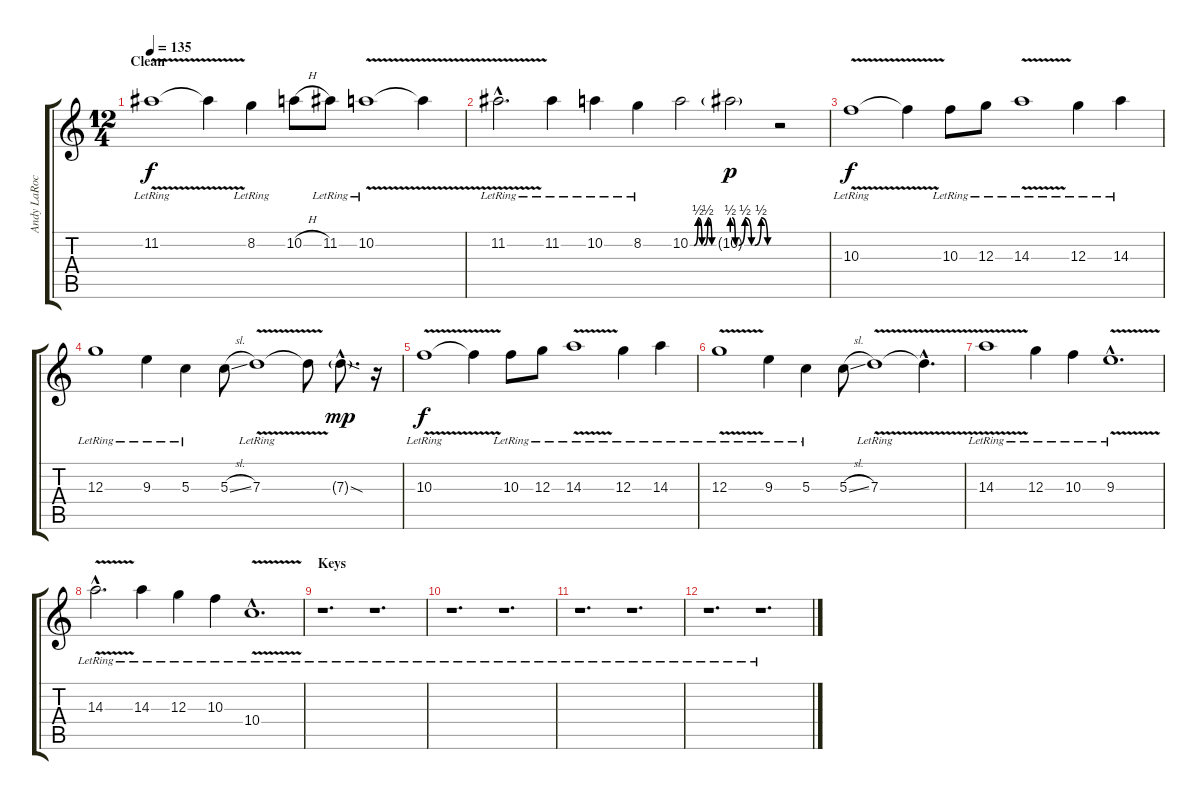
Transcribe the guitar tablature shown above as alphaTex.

\track ("Andy LaRocque" "Andy LaRoc") {instrument acousticguitarsteel}
\staff {score tabs}
\tuning (E4 B3 G3 D3 A2 E2) {hide}
\ts (12 4)
\section ("" "Clean")
\tempo 135
\clef g2
\ks c
11.2{v lr}.1{dy f volume 12 instrument acousticguitarsteel} 11.2{t}.4 8.2{lr}.4 10.2{h}.8 11.2{lr}.8 10.2{v lr}.1 10.2{t}.4 |
11.2{v hac lr}.2{d} 11.2{lr}.4 10.2{lr}.4 8.2{lr}.4 10.2{be (custom 0 0 10 0 20 2 30 0 35 0 45 2 55 0 60 0)}.2 10.2{be (custom 0 2 5 0 10 0 20 2 30 0 35 0 45 2 55 0 60 0) g}.2{dy p} r.2 |
10.3{v lr}.1{dy f} 10.3{t}.4 10.3{lr}.8 12.3{lr}.8 14.3{v lr}.1 12.3{lr}.4 14.3{lr}.4 |
12.3{lr}.1 9.3{lr}.4 5.3{lr}.4 5.3{sl}.8 7.3{v lr}.1 7.3{t}.8 7.3{sod g hac}.8{d dy mp} r.16 |
10.3{v lr}.1{dy f} 10.3{t}.4 10.3{lr}.8 12.3{lr}.8 14.3{v lr}.1 12.3{lr}.4 14.3{lr}.4 |
12.3{v lr}.1 9.3{lr}.4 5.3{lr}.4 5.3{sl}.8 7.3{v lr}.1 7.3{hac t}.4{d} |
14.3{v lr}.1 12.3{lr}.4 10.3{lr}.4 9.3{v hac lr}.1{d} |
14.3{v hac lr}.2{d} 14.3{lr}.4 12.3{lr}.4 10.3{lr}.4 10.4{v hac lr}.1{d} |
\section ("" "Keys")
r.1{d} r.1{d} |
r.1{d} r.1{d} |
r.1{d} r.1{d} |
r.1{d} r.1{d}
